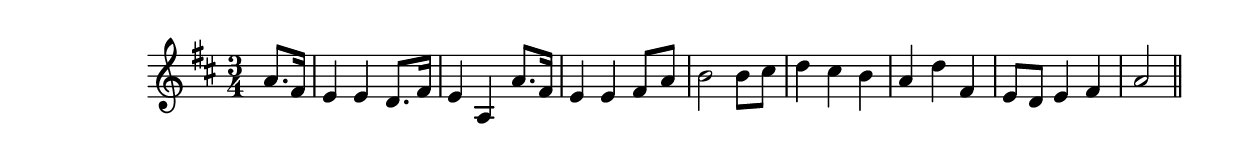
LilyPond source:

\version "2.14.0"
%{\header {
  title = "Venus theme from The Planets"
  composer = "Holst"
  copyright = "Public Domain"
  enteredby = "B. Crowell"
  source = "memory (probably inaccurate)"
}%}
\score{{\key d \major
\time 3/4
%{\tempo 4=90
%}\relative a' {
\partial 4
a8. fis16 | e4 e4 d8. fis16 | e4 a, a'8. fis16 | e4 e fis8 a | b2 b8 cis |
d4 cis b | a d fis, | e8 d e4 fis | a2 
\bar "||"
}
}}